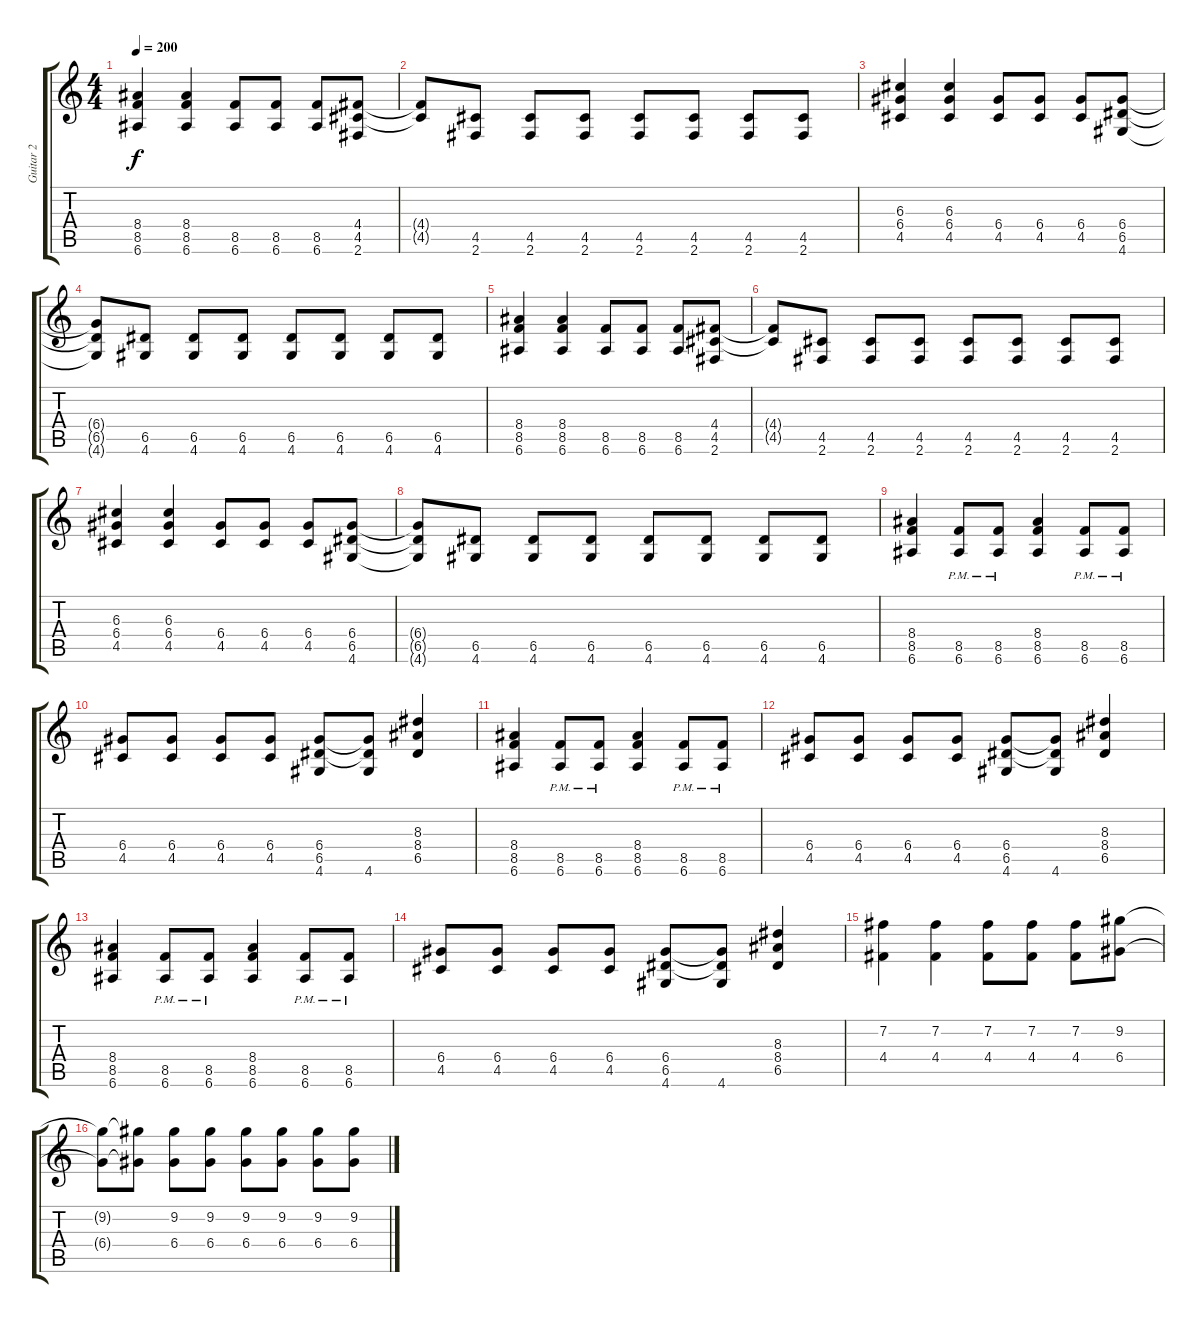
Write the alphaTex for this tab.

\track ("Guitar 2" "Guitar 2") {instrument overdrivenguitar}
\staff {score tabs}
\tuning (E4 B3 G3 D3 A2 E2) {hide}
\ts (4 4)
\tempo 200
\clef g2
\ks c
(8.4 8.5 6.6).4{dy f} (8.4 8.5 6.6).4 (8.5 6.6).8 (8.5 6.6).8 (8.5 6.6).8 (4.4 4.5 2.6).8 |
(4.4{t} 4.5{t}).8 (4.5 2.6).8 (4.5 2.6).8 (4.5 2.6).8 (4.5 2.6).8 (4.5 2.6).8 (4.5 2.6).8 (4.5 2.6).8 |
(6.3 6.4 4.5).4 (6.3 6.4 4.5).4 (6.4 4.5).8 (6.4 4.5).8 (6.4 4.5).8 (6.4 6.5 4.6).8 |
(6.4{t} 6.5{t} 4.6{t}).8 (6.5 4.6).8 (6.5 4.6).8 (6.5 4.6).8 (6.5 4.6).8 (6.5 4.6).8 (6.5 4.6).8 (6.5 4.6).8 |
(8.4 8.5 6.6).4 (8.4 8.5 6.6).4 (8.5 6.6).8 (8.5 6.6).8 (8.5 6.6).8 (4.4 4.5 2.6).8 |
(4.4{t} 4.5{t}).8 (4.5 2.6).8 (4.5 2.6).8 (4.5 2.6).8 (4.5 2.6).8 (4.5 2.6).8 (4.5 2.6).8 (4.5 2.6).8 |
(6.3 6.4 4.5).4 (6.3 6.4 4.5).4 (6.4 4.5).8 (6.4 4.5).8 (6.4 4.5).8 (6.4 6.5 4.6).8 |
(6.4{t} 6.5{t} 4.6{t}).8 (6.5 4.6).8 (6.5 4.6).8 (6.5 4.6).8 (6.5 4.6).8 (6.5 4.6).8 (6.5 4.6).8 (6.5 4.6).8 |
(8.4 8.5 6.6).4 (8.5{pm} 6.6{pm}).8 (8.5{pm} 6.6{pm}).8 (8.4 8.5 6.6).4 (8.5{pm} 6.6{pm}).8 (8.5{pm} 6.6{pm}).8 |
(6.4 4.5).8 (6.4 4.5).8 (6.4 4.5).8 (6.4 4.5).8 (6.4 6.5 4.6).8 (6.4{t} 6.5{t} 4.6).8 (8.3 8.4 6.5).4 |
(8.4 8.5 6.6).4 (8.5{pm} 6.6{pm}).8 (8.5{pm} 6.6{pm}).8 (8.4 8.5 6.6).4 (8.5{pm} 6.6{pm}).8 (8.5{pm} 6.6{pm}).8 |
(6.4 4.5).8 (6.4 4.5).8 (6.4 4.5).8 (6.4 4.5).8 (6.4 6.5 4.6).8 (6.4{t} 6.5{t} 4.6).8 (8.3 8.4 6.5).4 |
(8.4 8.5 6.6).4 (8.5{pm} 6.6{pm}).8 (8.5{pm} 6.6{pm}).8 (8.4 8.5 6.6).4 (8.5{pm} 6.6{pm}).8 (8.5{pm} 6.6{pm}).8 |
(6.4 4.5).8 (6.4 4.5).8 (6.4 4.5).8 (6.4 4.5).8 (6.4 6.5 4.6).8 (6.4{t} 6.5{t} 4.6).8 (8.3 8.4 6.5).4 |
(7.2 4.4).4 (7.2 4.4).4 (7.2 4.4).8 (7.2 4.4).8 (7.2 4.4).8 (9.2 6.4).8 |
(9.2{t} 6.4{t}).8 (9.2{t} 6.4{t}).8 (9.2 6.4).8 (9.2 6.4).8 (9.2 6.4).8 (9.2 6.4).8 (9.2 6.4).8 (9.2 6.4).8
